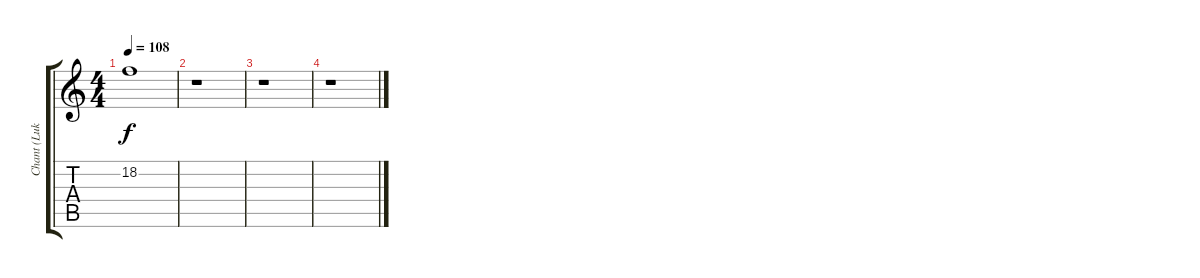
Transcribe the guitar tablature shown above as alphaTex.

\track ("Chant (Lukather)" "Chant (Luk") {instrument flute}
\staff {score tabs}
\tuning (E4 B3 G3 D3 A2 E2) {hide}
\ts (4 4)
\tempo 108
\clef g2
\ks c
18.2.1{dy f} |
r.1 |
r.1 |
r.1
